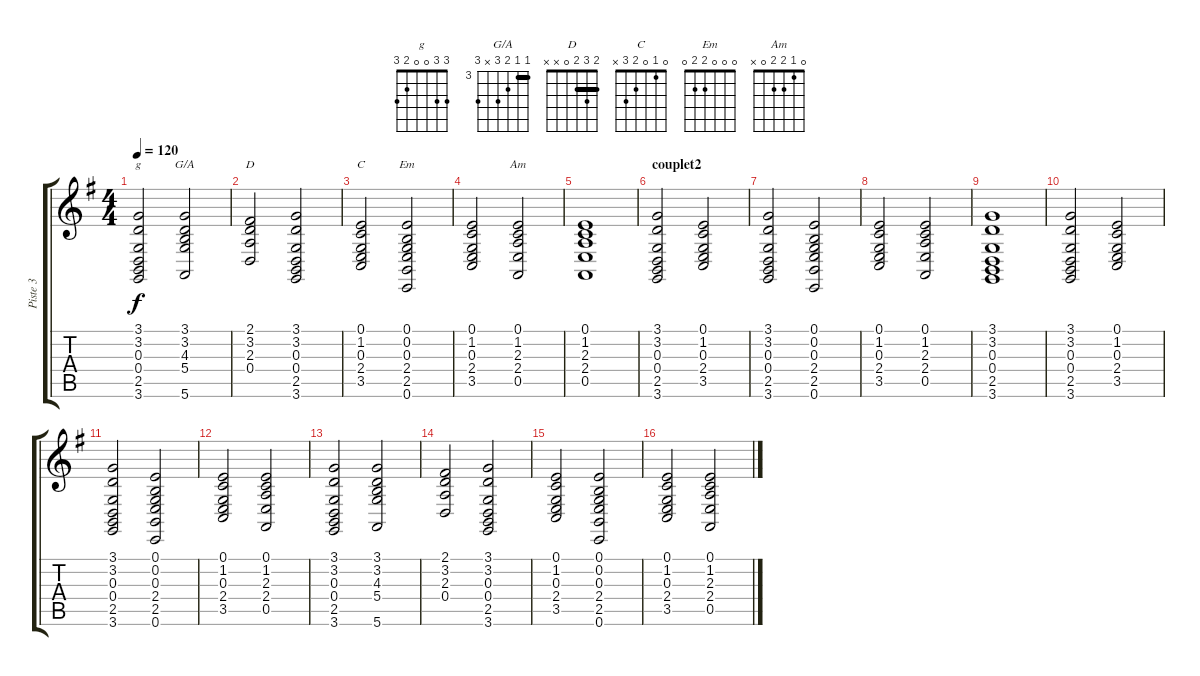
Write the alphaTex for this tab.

\track ("Piste 3" "Piste 3") {instrument stringensemble1}
\staff {score tabs}
\tuning (E4 B3 G3 D3 A2 E2) {hide}
\chord ("g" 3 3 0 0 2 3)
\chord ("G/A" 3 3 4 5 x 5) {firstfret 3 barre 3}
\chord ("D" 2 3 2 0 x x) {barre 2}
\chord ("C" 0 1 0 2 3 x)
\chord ("Em" 0 0 0 2 2 0)
\chord ("Am" 0 1 2 2 0 x)
\ts (4 4)
\tempo 120
\clef g2
\ks g
(3.1 3.2 0.3 0.4 2.5 3.6).2{ch "g" dy f} (3.1 3.2 4.3 5.4 5.6).2{ch "G/A"} |
(2.1 3.2 2.3 0.4).2{ch "D"} (3.1 3.2 0.3 0.4 2.5 3.6).2 |
(0.1 1.2 0.3 2.4 3.5).2{ch "C"} (0.1 0.2 0.3 2.4 2.5 0.6).2{ch "Em"} |
(0.1 1.2 0.3 2.4 3.5).2 (0.1 1.2 2.3 2.4 0.5).2{ch "Am"} |
(0.1 1.2 2.3 2.4 0.5).1 |
\section ("" "couplet2")
(3.1 3.2 0.3 0.4 2.5 3.6).2 (0.1 1.2 0.3 2.4 3.5).2 |
(3.1 3.2 0.3 0.4 2.5 3.6).2 (0.1 0.2 0.3 2.4 2.5 0.6).2 |
(0.1 1.2 0.3 2.4 3.5).2 (0.1 1.2 2.3 2.4 0.5).2 |
(3.1 3.2 0.3 0.4 2.5 3.6).1 |
(3.1 3.2 0.3 0.4 2.5 3.6).2 (0.1 1.2 0.3 2.4 3.5).2 |
(3.1 3.2 0.3 0.4 2.5 3.6).2 (0.1 0.2 0.3 2.4 2.5 0.6).2 |
(0.1 1.2 0.3 2.4 3.5).2 (0.1 1.2 2.3 2.4 0.5).2 |
(3.1 3.2 0.3 0.4 2.5 3.6).2 (3.1 3.2 4.3 5.4 5.6).2 |
(2.1 3.2 2.3 0.4).2 (3.1 3.2 0.3 0.4 2.5 3.6).2 |
(0.1 1.2 0.3 2.4 3.5).2 (0.1 0.2 0.3 2.4 2.5 0.6).2 |
(0.1 1.2 0.3 2.4 3.5).2 (0.1 1.2 2.3 2.4 0.5).2
